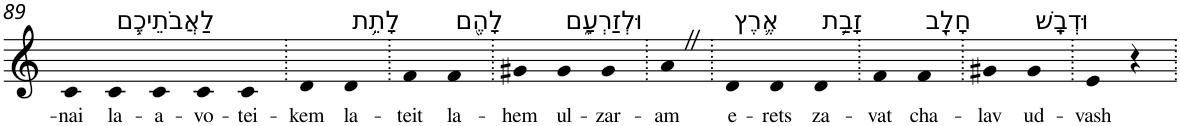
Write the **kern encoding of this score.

**kern	**text
*part1	*part1
*staff1	*staff1
*I"Piano	*
*I'Pno	*
!!LO:PB:g=z
*clefG2	*
*k[]	*
=89	=89
!	!LO:LY:b
4c	-nai
!LO:TX:a:t=לַאֲבֹתֵיכֶ֛ם	!
!	!LO:LY:b
4c	la-
!	!LO:LY:b
4c	-a-
!	!LO:LY:b
4c	-vo-
!	!LO:LY:b
4c	-tei-
=90.	=90.
!	!LO:LY:b
4d	-kem
!LO:TX:a:t=לָתֵ֥ת	!
!	!LO:LY:b
4d	la-
=91.	=91.
!	!LO:LY:b
4f	-teit
!LO:TX:a:t=לָהֶ֖ם	!
!	!LO:LY:b
4f	la-
=92.	=92.
!	!LO:LY:b
4g#X	-hem
!LO:TX:a:t=וּלְזַרְעָ֑ם	!
!	!LO:LY:b
4g#	ul-
!	!LO:LY:b
4g#	-zar-
=93.	=93.
!	!LO:LY:b
4aZ	-am
=94.	=94.
!LO:TX:a:t=אֶ֛רֶץ	!
!	!LO:LY:b
4d	e-
!	!LO:LY:b
4d	-rets
!LO:TX:a:t=זָבַ֥ת	!
!	!LO:LY:b
4d	za-
=95.	=95.
!	!LO:LY:b
4f	-vat
!LO:TX:a:t=חָלָ֖ב	!
!	!LO:LY:b
4f	cha-
=96.	=96.
!	!LO:LY:b
4g#X	-lav
!LO:TX:a:t=וּדְבָֽשׁ	!
!	!LO:LY:b
4g#	ud-
=97.	=97.
!	!LO:LY:b
4e	-vash
4r	.
=.	=.
*-	*-
